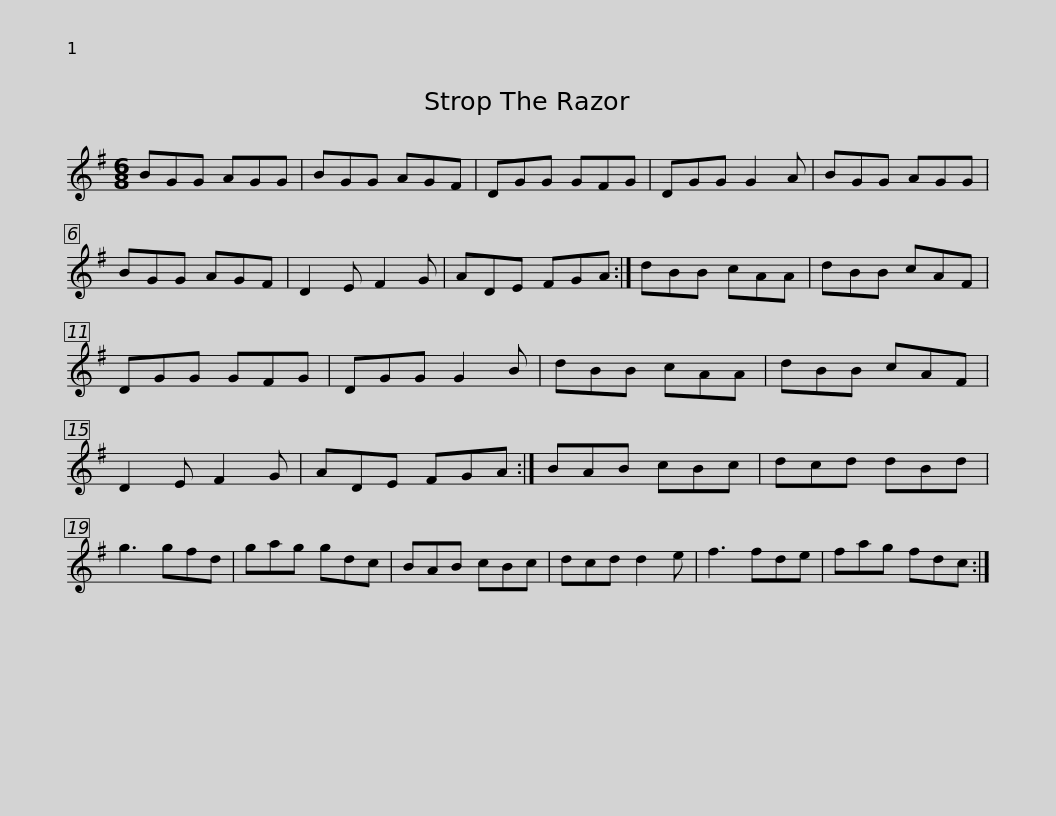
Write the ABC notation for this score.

X:1
L:1/8
M:6/8
I:linebreak $
K:G
V:1 treble
V:1
 BGG AGG | BGG AGF | DGG GFG | DGG G2 A | BGG AGG | %5
 BGG AGF | D2 E F2 G |$ ADE FGA :| dBB cAA | dBB cAF | %10
 DGG GFG | DGG G2 B | dBB cAA | dBB cAF |$ D2 E F2 G | %15
 ADE FGA :| BAB cBc | dcd dBd | g3 gfd | gag gdc | %20
 BAB cBc | dcd d2 e |$ f3 fde | fag fdc :| %24
